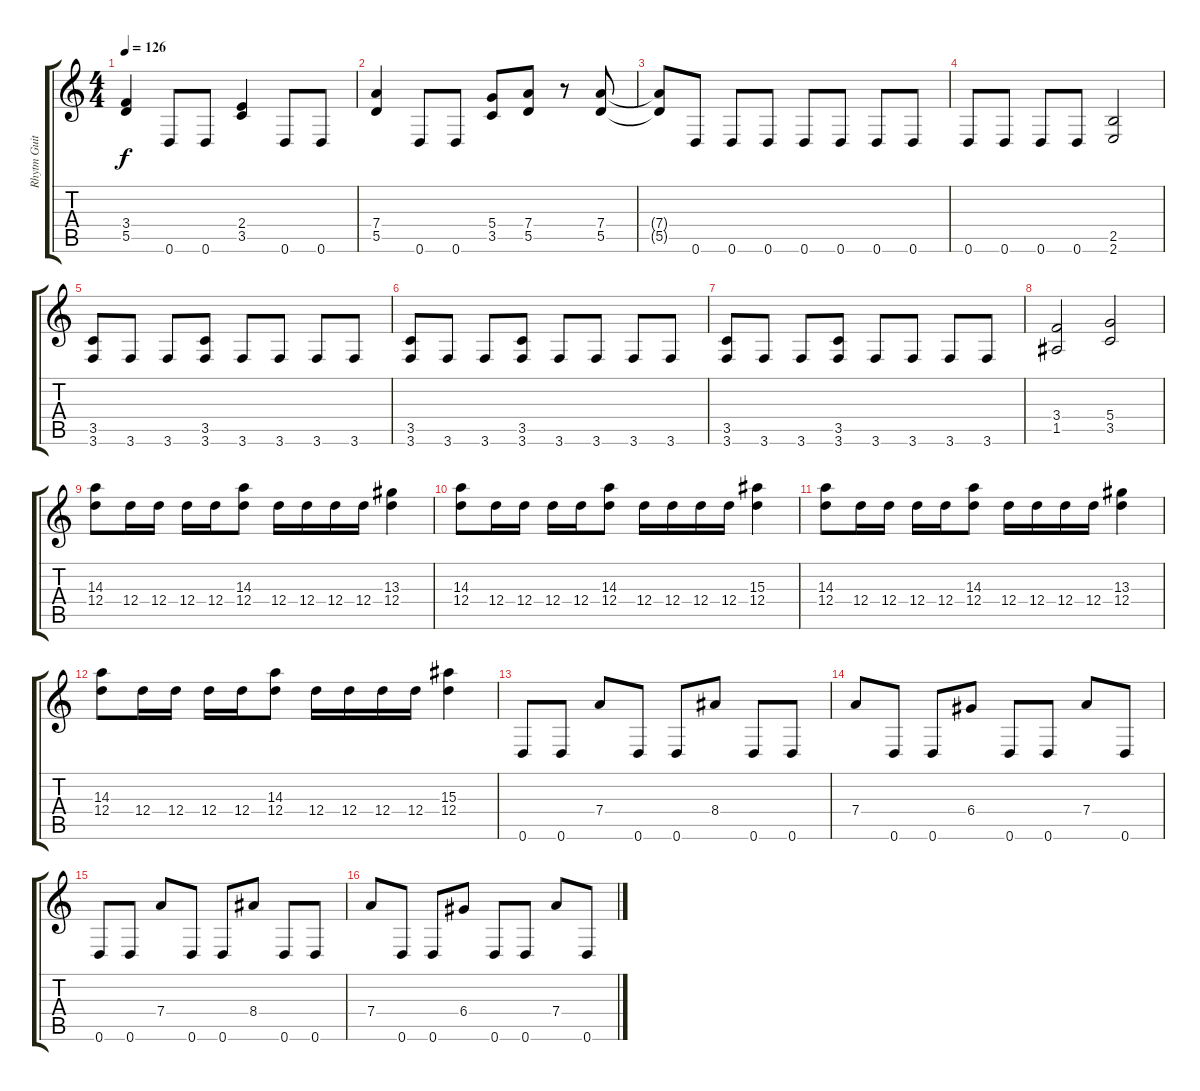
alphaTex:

\track ("Rhytm Guitar" "Rhytm Guit") {instrument distortionguitar}
\staff {score tabs}
\tuning (E4 B3 G3 D3 A2 D2) {hide}
\ts (4 4)
\tempo 126
\clef g2
\ks c
(3.4 5.5).4{dy f} 0.6.8 0.6.8 (2.4 3.5).4 0.6.8 0.6.8 |
(7.4 5.5).4 0.6.8 0.6.8 (5.4 3.5).8 (7.4 5.5).8 r.8 (7.4 5.5).8 |
(7.4{t} 5.5{t}).8 0.6.8 0.6.8 0.6.8 0.6.8 0.6.8 0.6.8 0.6.8 |
0.6.8 0.6.8 0.6.8 0.6.8 (2.5 2.6).2 |
(3.5 3.6).8 3.6.8 3.6.8 (3.5 3.6).8 3.6.8 3.6.8 3.6.8 3.6.8 |
(3.5 3.6).8 3.6.8 3.6.8 (3.5 3.6).8 3.6.8 3.6.8 3.6.8 3.6.8 |
(3.5 3.6).8 3.6.8 3.6.8 (3.5 3.6).8 3.6.8 3.6.8 3.6.8 3.6.8 |
(3.4 1.5).2 (5.4 3.5).2 |
(14.3 12.4).8 12.4.16 12.4.16 12.4.16 12.4.16 (14.3 12.4).8 12.4.16 12.4.16 12.4.16 12.4.16 (13.3 12.4).4 |
(14.3 12.4).8 12.4.16 12.4.16 12.4.16 12.4.16 (14.3 12.4).8 12.4.16 12.4.16 12.4.16 12.4.16 (15.3 12.4).4 |
(14.3 12.4).8 12.4.16 12.4.16 12.4.16 12.4.16 (14.3 12.4).8 12.4.16 12.4.16 12.4.16 12.4.16 (13.3 12.4).4 |
(14.3 12.4).8 12.4.16 12.4.16 12.4.16 12.4.16 (14.3 12.4).8 12.4.16 12.4.16 12.4.16 12.4.16 (15.3 12.4).4 |
0.6.8 0.6.8 7.4.8 0.6.8 0.6.8 8.4.8 0.6.8 0.6.8 |
7.4.8 0.6.8 0.6.8 6.4.8 0.6.8 0.6.8 7.4.8 0.6.8 |
0.6.8 0.6.8 7.4.8 0.6.8 0.6.8 8.4.8 0.6.8 0.6.8 |
7.4.8 0.6.8 0.6.8 6.4.8 0.6.8 0.6.8 7.4.8 0.6.8
